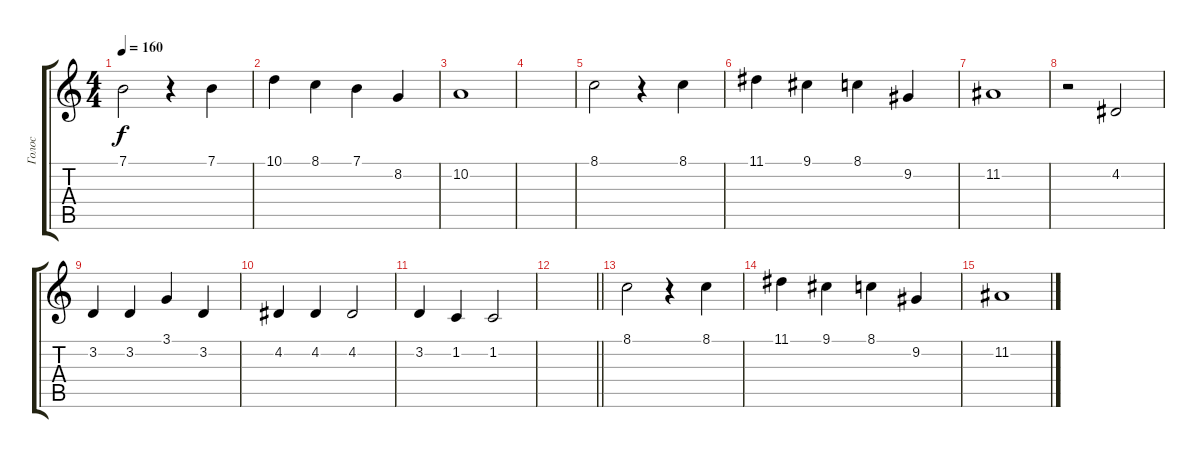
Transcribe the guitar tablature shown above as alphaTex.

\track ("Голос" "Голос") {instrument stringensemble1}
\staff {score tabs}
\tuning (E4 B3 G3 D3 A2 E2) {hide}
\ts (4 4)
\tempo 160
\clef g2
\ks c
7.1.2{dy f} r.4 7.1.4 |
10.1.4 8.1.4 7.1.4 8.2.4 |
10.2.1 |
|
8.1.2 r.4 8.1.4 |
11.1.4 9.1.4 8.1.4 9.2.4 |
11.2.1 |
r.2 4.2.2 |
3.2.4 3.2.4 3.1.4 3.2.4 |
4.2.4 4.2.4 4.2.2 |
3.2.4 1.2.4 1.2.2 |
\barLineRight lightlight
|
8.1.2 r.4 8.1.4 |
11.1.4 9.1.4 8.1.4 9.2.4 |
11.2.1
